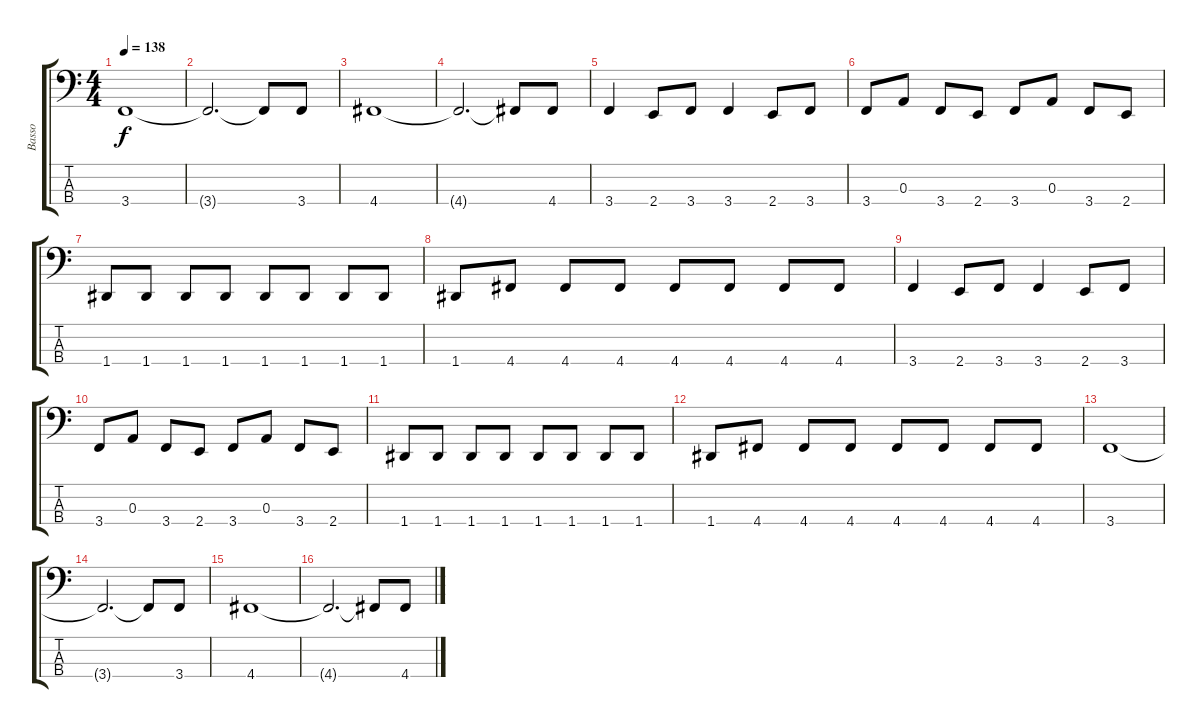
\track ("Basso" "Basso") {instrument electricbassfinger}
\staff {score tabs}
\tuning (G2 D2 A1 D1) {hide}
\ts (4 4)
\tempo 138
\clef f4
\ks c
3.4.1{dy f} |
3.4{t}.2{d} 3.4{t}.8 3.4.8 |
4.4.1 |
4.4{t}.2{d} 4.4{t}.8 4.4.8 |
3.4.4 2.4.8 3.4.8 3.4.4 2.4.8 3.4.8 |
3.4.8 0.3.8 3.4.8 2.4.8 3.4.8 0.3.8 3.4.8 2.4.8 |
1.4.8 1.4.8 1.4.8 1.4.8 1.4.8 1.4.8 1.4.8 1.4.8 |
1.4.8 4.4.8 4.4.8 4.4.8 4.4.8 4.4.8 4.4.8 4.4.8 |
3.4.4 2.4.8 3.4.8 3.4.4 2.4.8 3.4.8 |
3.4.8 0.3.8 3.4.8 2.4.8 3.4.8 0.3.8 3.4.8 2.4.8 |
1.4.8 1.4.8 1.4.8 1.4.8 1.4.8 1.4.8 1.4.8 1.4.8 |
1.4.8 4.4.8 4.4.8 4.4.8 4.4.8 4.4.8 4.4.8 4.4.8 |
3.4.1 |
3.4{t}.2{d} 3.4{t}.8 3.4.8 |
4.4.1 |
4.4{t}.2{d} 4.4{t}.8 4.4.8
